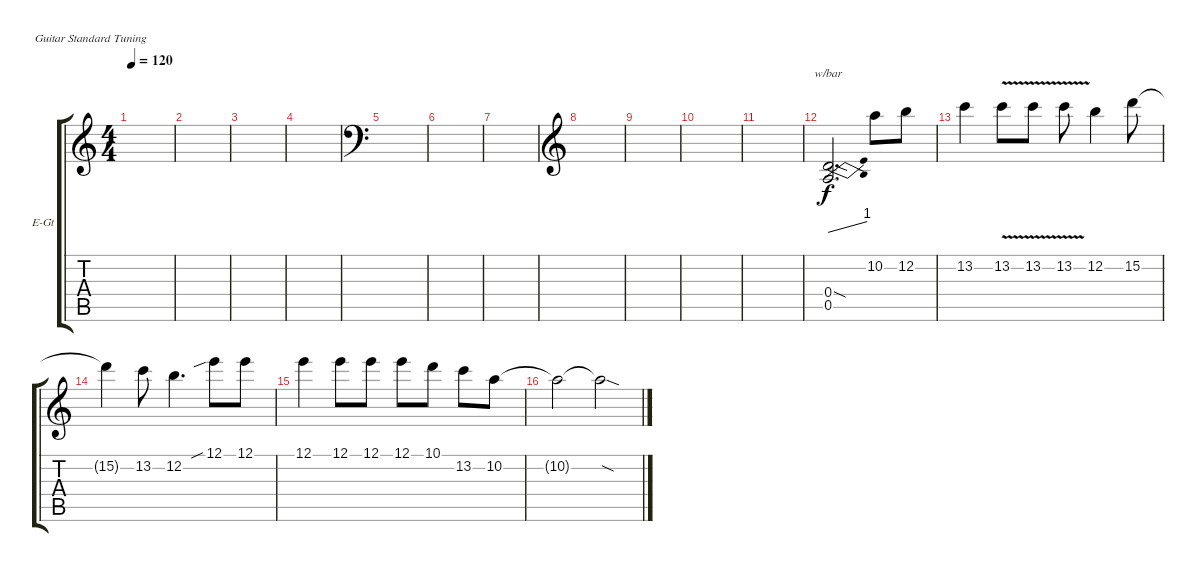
\defaultSystemsLayout 4
\bracketExtendMode groupsimilarinstruments
\firstSystemTrackNameOrientation horizontal
\otherSystemsTrackNameOrientation horizontal
\track ("Electric Guitar (Solo)" "E-Gt") {instrument overdrivenguitar}
\staff {score tabs}
\tuning (E4 B3 G3 D3 A2 E2)
\ts (4 4)
\tempo 120
\clef g2
\ks c
|
|
|
|
\clef f4
|
|
|
\clef g2
|
|
|
|
(0.5 0.4{sod}).2{d tbe (dive default 0 0 36.6 4) dy f} 10.2.8 12.2.8 |
13.2.4 13.2{v}.8 13.2{v}.8 13.2{v}.8 12.2.4 15.2.8 |
15.2{t}.4 13.2.8 12.2.4{d} 12.1{sib}.8 12.1.8 |
12.1.4 12.1.8 12.1.8 12.1.8 10.1.8 13.2.8 10.2.8 |
10.2{t}.2 10.2{sod t}.2
